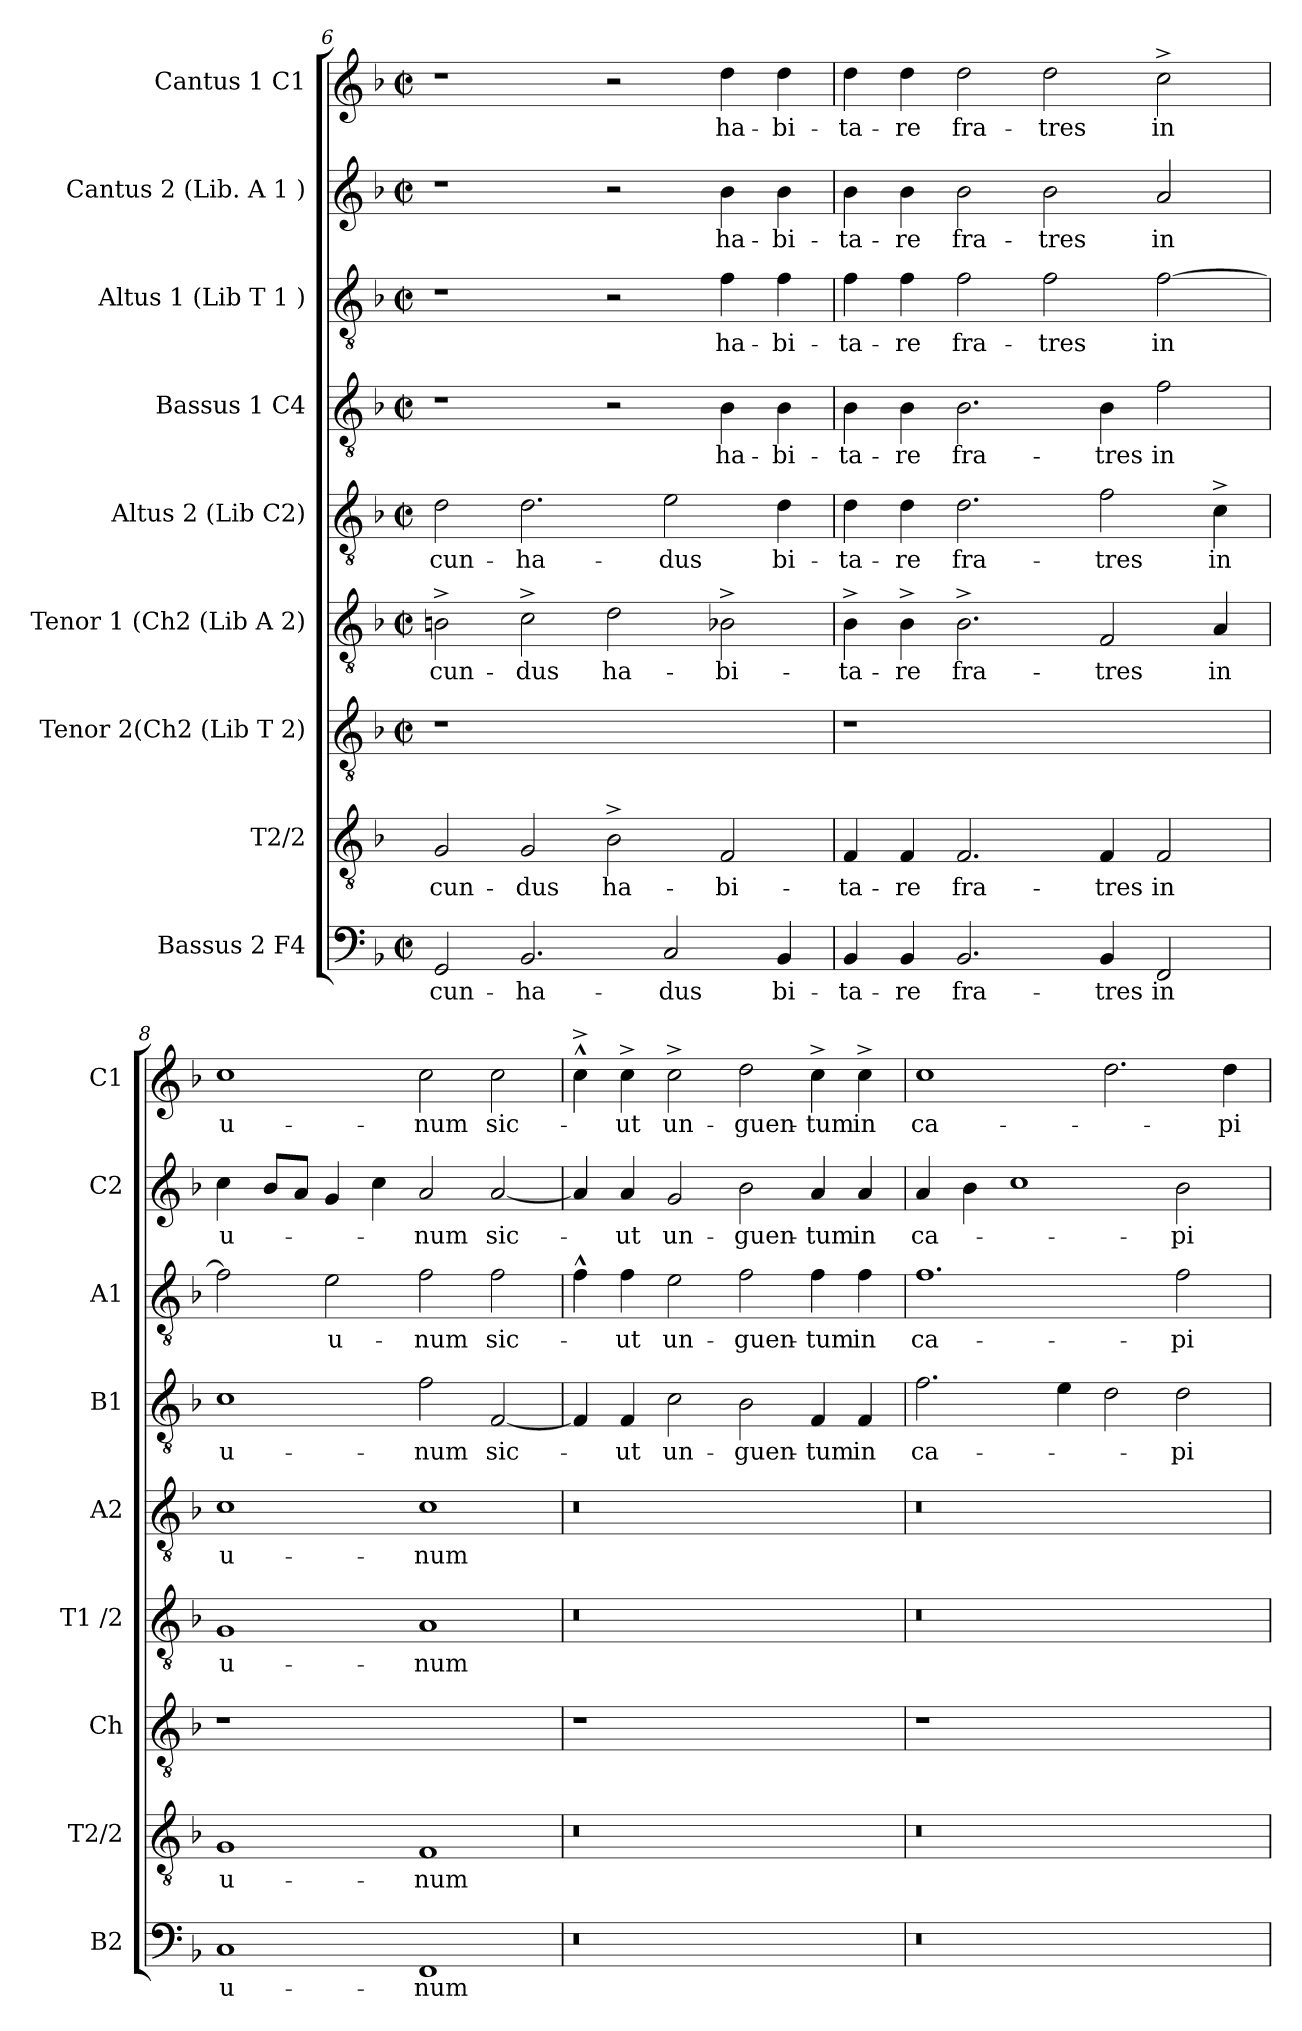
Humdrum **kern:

**kern	**text	**kern	**text	**kern	**kern	**text	**kern	**text	**kern	**text	**kern	**text	**kern	**text	**kern	**text
*part9	*part9	*part8	*part8	*part7	*part6	*part6	*part5	*part5	*part4	*part4	*part3	*part3	*part2	*part2	*part1	*part1
*staff9	*staff9	*staff8	*staff8	*staff7	*staff6	*staff6	*staff5	*staff5	*staff4	*staff4	*staff3	*staff3	*staff2	*staff2	*staff1	*staff1
*I"Bassus 2  F4	*	*I"T2/2	*	*I"Tenor 2(Ch2  (Lib T 2)	*I"Tenor 1 (Ch2  (Lib A 2)	*	*I"Altus 2  (Lib C2)	*	*I"Bassus 1  C4	*	*I"Altus 1  (Lib T 1 )	*	*I"Cantus 2  (Lib. A 1 )	*	*I"Cantus 1  C1	*
*I'B2	*	*I'T2/2	*	*I'Ch	*I'T1 /2	*	*I'A2	*	*I'B1	*	*I'A1	*	*I'C2	*	*I'C1	*
*clefF4	*	*clefGv2	*	*clefGv2	*clefGv2	*	*clefGv2	*	*clefGv2	*	*clefGv2	*	*clefG2	*	*clefG2	*
*k[b-]	*	*k[b-]	*	*k[b-]	*k[b-]	*	*k[b-]	*	*k[b-]	*	*k[b-]	*	*k[b-]	*	*k[b-]	*
*F:	*	*F:	*	*F:	*F:	*	*F:	*	*F:	*	*F:	*	*F:	*	*F:	*
*M2/2	*	*	*	*M2/2	*M2/2	*	*M2/2	*	*M2/2	*	*M2/2	*	*M2/2	*	*M2/2	*
*met(c|)	*	*	*	*met(c|)	*met(c|)	*	*met(c|)	*	*met(c|)	*	*met(c|)	*	*met(c|)	*	*met(c|)	*
=6	=6	=6	=6	=6	=6	=6	=6	=6	=6	=6	=6	=6	=6	=6	=6	=6
!	!LO:LY:b:cj	!	!LO:LY:b:cj	!	!	!LO:LY:b:cj	!	!LO:LY:b:cj	!	!	!	!	!	!	!	!
2GG/	-cun-	2G/	-cun-	1r	2Bn^<\	-cun-	2d\	-cun-	1r	.	1r	.	1r	.	1r	.
!	!LO:LY:b:cj	!	!LO:LY:b:cj	!	!	!LO:LY:b:cj	!	!LO:LY:b:cj	!	!	!	!	!	!	!	!
2.BB-/	ha-	2G/	-dus	.	2c^<\	-dus	2.d\	ha-	.	.	.	.	.	.	.	.
!	!	!	!LO:LY:b:cj	!	!	!LO:LY:b:cj	!	!	!	!	!	!	!	!	!	!
.	.	2B-^<\	ha-	1ryy	2d\	ha-	.	.	2r	.	2r	.	2r	.	2r	.
!	!LO:LY:b:cj	!	!	!	!	!	!	!LO:LY:b:cj	!	!	!	!	!	!	!	!
2C/	-dus	.	.	.	.	.	2e\	-dus	.	.	.	.	.	.	.	.
!	!	!	!LO:LY:b:cj	!	!	!LO:LY:b:cj	!	!	!	!LO:LY:b:cj	!	!LO:LY:b:cj	!	!LO:LY:b:cj	!	!LO:LY:b:cj
.	.	2F/	-bi-	.	2B-X^<\	-bi-	.	.	4B-\	ha-	4f\	ha-	4b-\	ha-	4dd\	ha-
!	!LO:LY:b:cj	!	!	!	!	!	!	!LO:LY:b:cj	!	!LO:LY:b:cj	!	!LO:LY:b:cj	!	!LO:LY:b:cj	!	!LO:LY:b:cj
4BB-/	-bi-	.	.	.	.	.	4d\	-bi-	4B-\	-bi-	4f\	-bi-	4b-\	-bi-	4dd\	-bi-
=7	=7	=7	=7	=7	=7	=7	=7	=7	=7	=7	=7	=7	=7	=7	=7	=7
!	!LO:LY:b:cj	!	!LO:LY:b:cj	!	!	!LO:LY:b:cj	!	!LO:LY:b:cj	!	!LO:LY:b:cj	!	!LO:LY:b:cj	!	!LO:LY:b:cj	!	!LO:LY:b:cj
4BB-/	-ta-	4F/	-ta-	1r	4B-^<\	-ta-	4d\	-ta-	4B-\	-ta-	4f\	-ta-	4b-\	-ta-	4dd\	-ta-
!	!LO:LY:b:cj	!	!LO:LY:b:cj	!	!	!LO:LY:b:cj	!	!LO:LY:b:cj	!	!LO:LY:b:cj	!	!LO:LY:b:cj	!	!LO:LY:b:cj	!	!LO:LY:b:cj
4BB-/	-re	4F/	-re	.	4B-^<\	-re	4d\	-re	4B-\	-re	4f\	-re	4b-\	-re	4dd\	-re
!	!LO:LY:b:cj	!	!LO:LY:b:cj	!	!	!LO:LY:b:cj	!	!LO:LY:b:cj	!	!LO:LY:b:cj	!	!LO:LY:b:cj	!	!LO:LY:b:cj	!	!LO:LY:b:cj
2.BB-/	fra-	2.F/	fra-	.	2.B-^<\	fra-	2.d\	fra-	2.B-\	fra-	2f\	fra-	2b-\	fra-	2dd\	fra-
!	!	!	!	!	!	!	!	!	!	!	!	!LO:LY:b:cj	!	!LO:LY:b:cj	!	!LO:LY:b:cj
.	.	.	.	1ryy	.	.	.	.	.	.	2f\	-tres	2b-\	-tres	2dd\	-tres
!	!LO:LY:b:cj	!	!LO:LY:b:cj	!	!	!LO:LY:b:cj	!	!LO:LY:b:cj	!	!LO:LY:b:cj	!	!	!	!	!	!
4BB-/	-tres	4F/	-tres	.	2F/	-tres	2f\	-tres	4B-\	-tres	.	.	.	.	.	.
!	!LO:LY:b:cj	!	!LO:LY:b:cj	!	!	!	!	!	!	!LO:LY:b:cj	!	!LO:LY:b:cj	!	!LO:LY:b:cj	!	!LO:LY:b:cj
2FF/	in	2F/	in	.	.	.	.	.	2f\	in	[>2f\	in	2a/	in	2cc^<\	in
!	!	!	!	!	!	!LO:LY:b:cj	!	!LO:LY:b:cj	!	!	!	!	!	!	!	!
.	.	.	.	.	4A/	in	4c^<\	in	.	.	.	.	.	.	.	.
=8	=8	=8	=8	=8	=8	=8	=8	=8	=8	=8	=8	=8	=8	=8	=8	=8
!	!LO:LY:b:cj	!	!LO:LY:b:cj	!	!	!LO:LY:b:cj	!	!LO:LY:b:cj	!	!LO:LY:b:cj	!	!	!	!LO:LY:b:cj	!	!LO:LY:b:cj
1C	u-	1G	u-	1r	1G	u-	1c	u-	1c	u-	2f\]	.	4cc\	u-	1cc	u-
.	.	.	.	.	.	.	.	.	.	.	.	.	8b-/L	.	.	.
.	.	.	.	.	.	.	.	.	.	.	.	.	8a/J	.	.	.
!	!	!	!	!	!	!	!	!	!	!	!	!LO:LY:b:cj	!	!	!	!
.	.	.	.	.	.	.	.	.	.	.	2e\	u-	4g/	.	.	.
.	.	.	.	.	.	.	.	.	.	.	.	.	4cc\	.	.	.
!	!LO:LY:b:cj	!	!LO:LY:b:cj	!	!	!LO:LY:b:cj	!	!LO:LY:b:cj	!	!LO:LY:b:cj	!	!LO:LY:b:cj	!	!LO:LY:b:cj	!	!LO:LY:b:cj
1FF	-num	1F	-num	1ryy	1A	-num	1c	-num	2f\	-num	2f\	-num	2a/	-num	2cc\	-num
!	!	!	!	!	!	!	!	!	!	!LO:LY:b:cj	!	!LO:LY:b:cj	!	!LO:LY:b:cj	!	!LO:LY:b:cj
.	.	.	.	.	.	.	.	.	[>2F/	sic-	2f\	sic-	[>2a/	sic-	2cc\	sic-
!!LO:PB:g=z
=9	=9	=9	=9	=9	=9	=9	=9	=9	=9	=9	=9	=9	=9	=9	=9	=9
0r	.	0r	.	1r	0r	.	0r	.	4F/]	.	4f^^>\	.	4a/]	.	4cc^^>^<\	.
!	!	!	!	!	!	!	!	!	!	!LO:LY:b:cj	!	!LO:LY:b:cj	!	!LO:LY:b:cj	!	!LO:LY:b:cj
.	.	.	.	.	.	.	.	.	4F/	-ut	4f\	-ut	4a/	-ut	4cc^<\	-ut
!	!	!	!	!	!	!	!	!	!	!LO:LY:b:cj	!	!LO:LY:b:cj	!	!LO:LY:b:cj	!	!LO:LY:b:cj
.	.	.	.	.	.	.	.	.	2c\	un-	2e\	un-	2g/	un-	2cc^<\	un-
!	!	!	!	!	!	!	!	!	!	!LO:LY:b:cj	!	!LO:LY:b:cj	!	!LO:LY:b:cj	!	!LO:LY:b:cj
.	.	.	.	1ryy	.	.	.	.	2B-\	-guen-	2f\	-guen-	2b-\	-guen-	2dd\	-guen-
!	!	!	!	!	!	!	!	!	!	!LO:LY:b:cj	!	!LO:LY:b:cj	!	!LO:LY:b:cj	!	!LO:LY:b:cj
.	.	.	.	.	.	.	.	.	4F/	-tum	4f\	-tum	4a/	-tum	4cc^<\	-tum
!	!	!	!	!	!	!	!	!	!	!LO:LY:b:cj	!	!LO:LY:b:cj	!	!LO:LY:b:cj	!	!LO:LY:b:cj
.	.	.	.	.	.	.	.	.	4F/	in	4f\	in	4a/	in	4cc^<\	in
=10	=10	=10	=10	=10	=10	=10	=10	=10	=10	=10	=10	=10	=10	=10	=10	=10
!	!	!	!	!	!	!	!	!	!	!LO:LY:b:cj	!	!LO:LY:b:cj	!	!LO:LY:b:cj	!	!LO:LY:b:cj
0r	.	0r	.	1r	0r	.	0r	.	2.f\	ca-	1.f	ca-	4a/	ca-	1cc	ca-
.	.	.	.	.	.	.	.	.	.	.	.	.	4b-\	.	.	.
.	.	.	.	.	.	.	.	.	.	.	.	.	1cc	.	.	.
.	.	.	.	.	.	.	.	.	4e\	.	.	.	.	.	.	.
.	.	.	.	1ryy	.	.	.	.	2d\	.	.	.	.	.	2.dd\	.
!	!	!	!	!	!	!	!	!	!	!LO:LY:b:cj	!	!LO:LY:b:cj	!	!LO:LY:b:cj	!	!
.	.	.	.	.	.	.	.	.	2d\	-pi-	2f\	-pi-	2b-\	-pi-	.	.
!	!	!	!	!	!	!	!	!	!	!	!	!	!	!	!	!LO:LY:b:cj
.	.	.	.	.	.	.	.	.	.	.	.	.	.	.	4dd\	-pi-
=	=	=	=	=	=	=	=	=	=	=	=	=	=	=	=	=
*-	*-	*-	*-	*-	*-	*-	*-	*-	*-	*-	*-	*-	*-	*-	*-	*-
